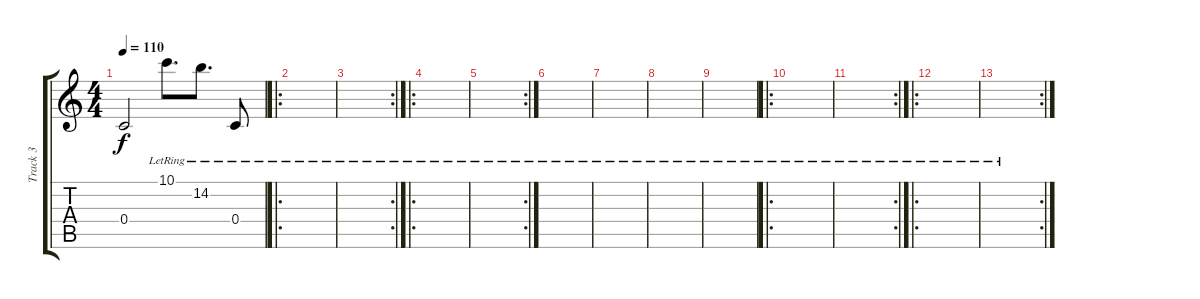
\track ("Track 3" "Track 3") {instrument electricguitarclean}
\staff {score tabs}
\tuning (D4 A3 F3 C3 G2 C2) {hide}
\ts (4 4)
\tempo 110
\clef g2
\ks c
0.4{t}.2{dy f} 10.1{lr}.8{d} 14.2{lr}.8{d} 0.4{lr}.8 |
\ro
|
\rc 2
|
\ro
|
\rc 2
|
|
|
|
|
\ro
|
\rc 2
|
\ro
|
\rc 2
